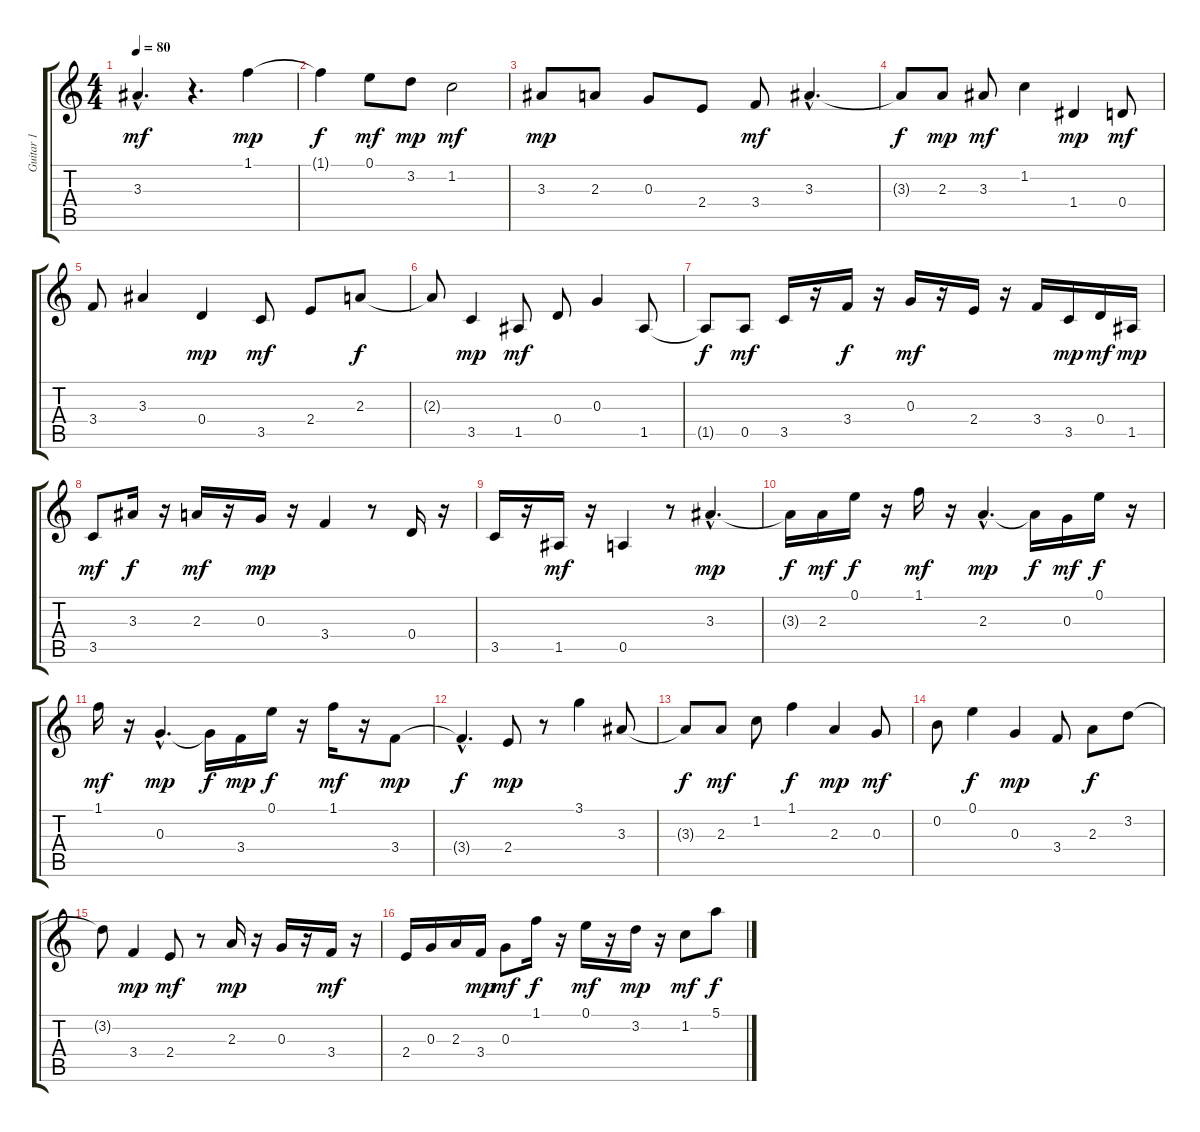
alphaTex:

\track ("Guitar 1" "Guitar 1") {instrument acousticguitarnylon}
\staff {score tabs}
\tuning (E4 B3 G3 D3 A2 E2) {hide}
\ts (4 4)
\tempo 80
\clef g2
\ks c
3.3{hac}.4{d dy mf} r.4{d} 1.1.4{dy mp} |
1.1{t}.4{dy f} 0.1.8{dy mf} 3.2.8{dy mp} 1.2.2{dy mf} |
3.3.8{dy mp} 2.3.8 0.3.8 2.4.8 3.4.8{dy mf} 3.3{hac}.4{d} |
3.3{t}.8{dy f} 2.3.8{dy mp} 3.3.8{dy mf} 1.2.4 1.4.4{dy mp} 0.4.8{dy mf} |
3.4.8 3.3.4 0.4.4{dy mp} 3.5.8{dy mf} 2.4.8 2.3.8{dy f} |
2.3{t}.8 3.5.4{dy mp} 1.5.8{dy mf} 0.4.8 0.3.4 1.5.8 |
1.5{t}.8{dy f} 0.5.8{dy mf} 3.5.16 r.16 3.4.16{dy f} r.16 0.3.16{dy mf} r.16 2.4.16 r.16 3.4.16 3.5.16{dy mp} 0.4.16{dy mf} 1.5.16{dy mp} |
3.5.8{dy mf} 3.3.16{dy f} r.16 2.3.16{dy mf} r.16 0.3.16{dy mp} r.16 3.4.4 r.8 0.4.16 r.16 |
3.5.16 r.16 1.5.16{dy mf} r.16 0.5.4 r.8 3.3{hac}.4{d dy mp} |
3.3{t}.16{dy f} 2.3.16{dy mf} 0.1.16{dy f} r.16 1.1.16{dy mf} r.16 2.3{hac}.4{d dy mp} 2.3{t}.16{dy f} 0.3.16{dy mf} 0.1.16{dy f} r.16 |
1.1.16{dy mf} r.16 0.3{hac}.4{d dy mp} 0.3{t}.16{dy f} 3.4.16{dy mp} 0.1.16{dy f} r.16 1.1.16{dy mf} r.16 3.4.8{dy mp} |
3.4{hac t}.4{d dy f} 2.4.8{dy mp} r.8 3.1.4 3.3.8 |
3.3{t}.8{dy f} 2.3.8{dy mf} 1.2.8 1.1.4{dy f} 2.3.4{dy mp} 0.3.8{dy mf} |
0.2.8 0.1.4{dy f} 0.3.4{dy mp} 3.4.8 2.3.8{dy f} 3.2.8 |
3.2{t}.8 3.4.4{dy mp} 2.4.8{dy mf} r.8 2.3.16{dy mp} r.16 0.3.16 r.16 3.4.16{dy mf} r.16 |
2.4.16 0.3.16 2.3.16 3.4.16{dy mp} 0.3.8{dy mf} 1.1.16{dy f} r.16 0.1.16{dy mf} r.16 3.2.16{dy mp} r.16 1.2.8{dy mf} 5.1.8{dy f}
